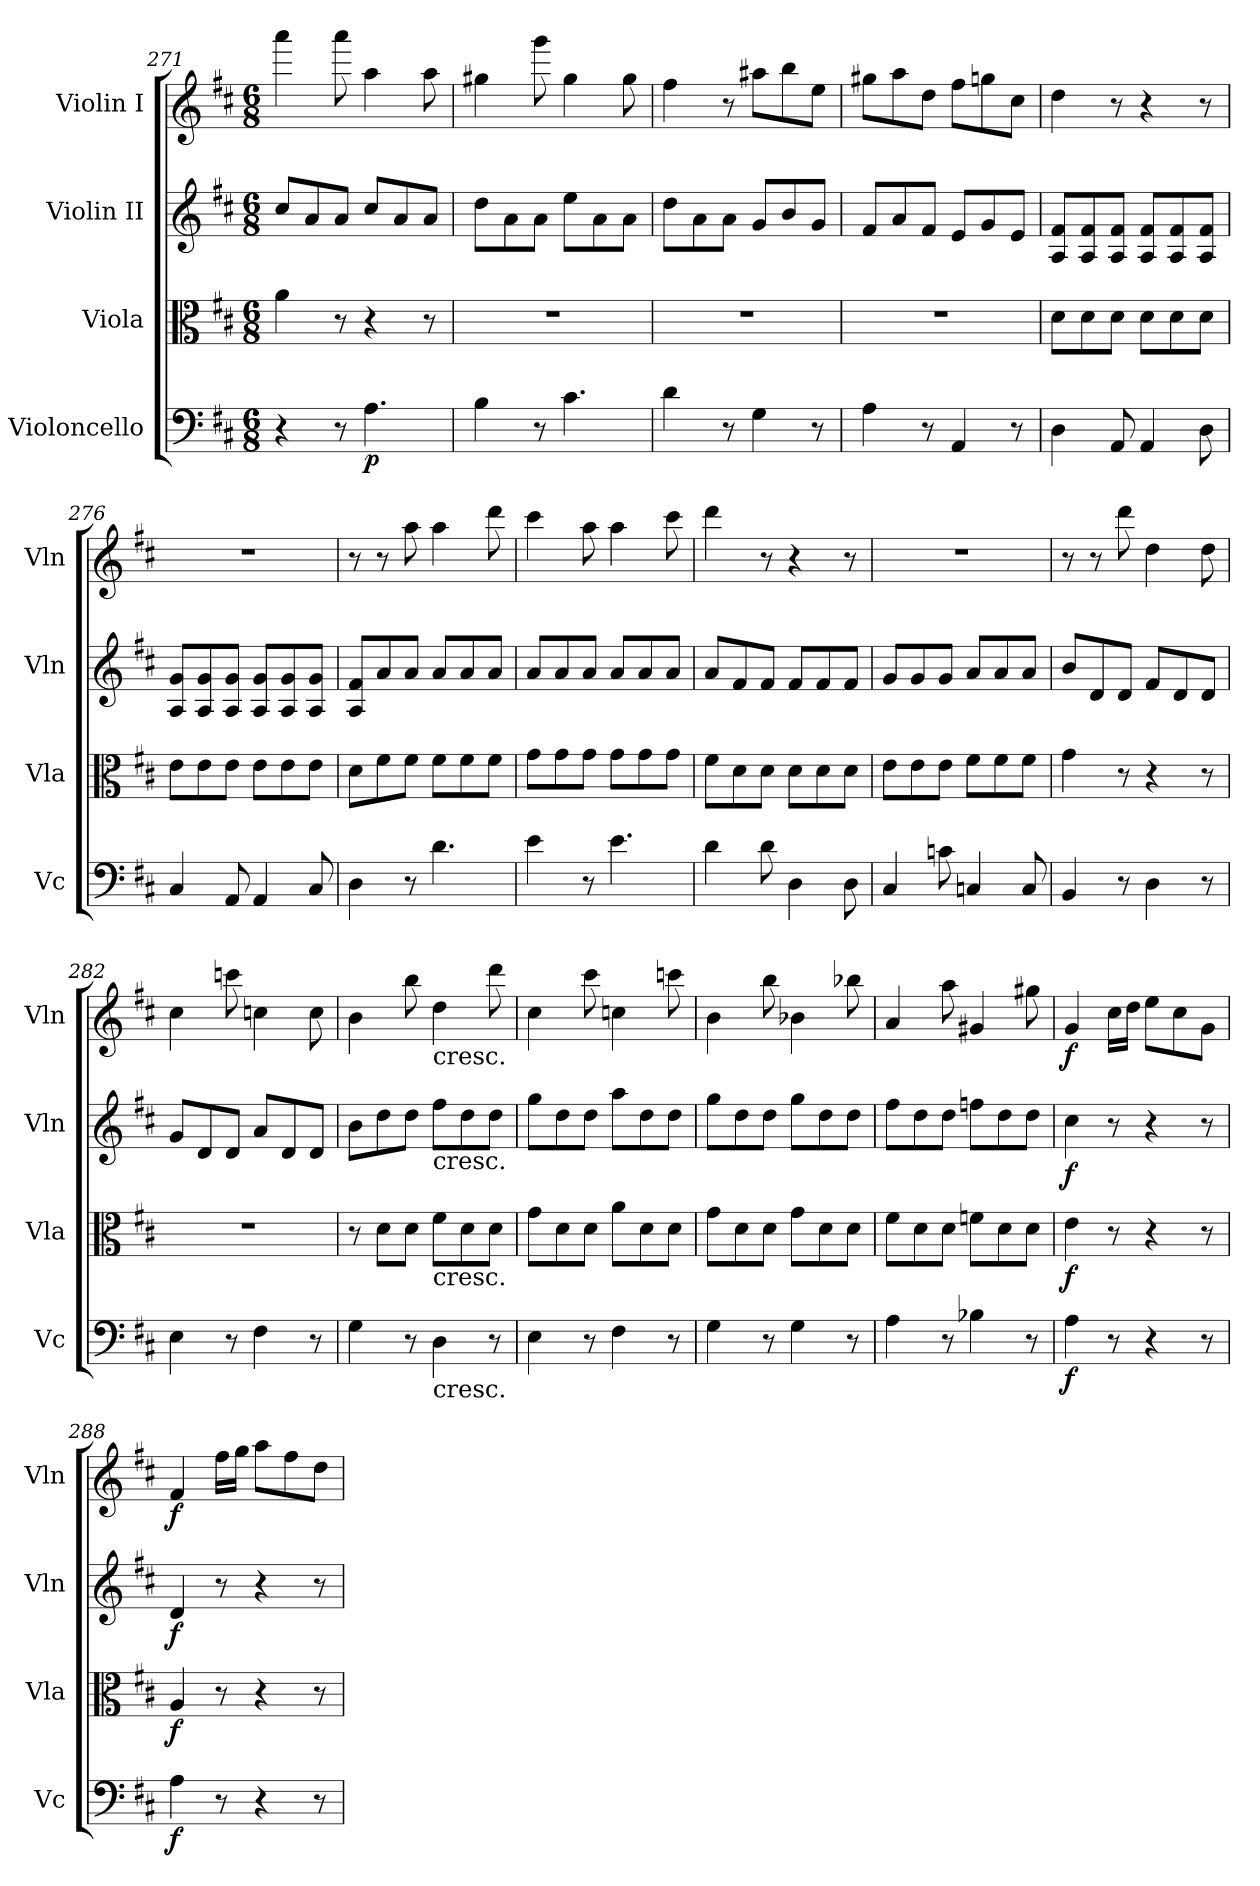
**kern	**dynam	**kern	**dynam	**kern	**dynam	**kern	**dynam
*part4	*part4	*part3	*part3	*part2	*part2	*part1	*part1
*staff4	*staff4	*staff3	*staff3	*staff2	*staff2	*staff1	*staff1
*I"Violoncello	*	*I"Viola	*	*I"Violin II	*	*I"Violin I	*
*I'Vc	*	*I'Vla	*	*I'Vln	*	*I'Vln	*
*clefF4	*	*clefC3	*	*clefG2	*	*clefG2	*
*k[f#c#]	*	*k[f#c#]	*	*k[f#c#]	*	*k[f#c#]	*
*M6/8	*	*M6/8	*	*M6/8	*	*M6/8	*
=271	=271	=271	=271	=271	=271	=271	=271
4r	.	4a\	.	8cc#/L	.	4aaa\	.
.	.	.	.	8a/	.	.	.
8r	.	8r	.	8a/J	.	8aaa\	.
!	!LO:DY:b	!	!	!	!	!	!
4.A\	p	4r	.	8cc#/L	.	4aa\	.
.	.	.	.	8a/	.	.	.
.	.	8r	.	8a/J	.	8aa\	.
=272	=272	=272	=272	=272	=272	=272	=272
4B\	.	2.r	.	8dd\L	.	4gg#X\	.
.	.	.	.	8a\	.	.	.
8r	.	.	.	8a\J	.	8ggg\	.
4.c#\	.	.	.	8ee\L	.	4gg#\	.
.	.	.	.	8a\	.	.	.
.	.	.	.	8a\J	.	8gg#\	.
=273	=273	=273	=273	=273	=273	=273	=273
4d\	.	2.r	.	8dd\L	.	4ff#\	.
.	.	.	.	8a\	.	.	.
8r	.	.	.	8a\J	.	8r	.
4G\	.	.	.	8g/L	.	8aa#X\L	.
.	.	.	.	8b/	.	8bb\	.
8r	.	.	.	8g/J	.	8ee\J	.
=274	=274	=274	=274	=274	=274	=274	=274
4A\	.	2.r	.	8f#/L	.	8gg#X\L	.
.	.	.	.	8a/	.	8aa\	.
8r	.	.	.	8f#/J	.	8dd\J	.
4AA/	.	.	.	8e/L	.	8ff#\L	.
.	.	.	.	8g/	.	8ggn\	.
8r	.	.	.	8e/J	.	8cc#\J	.
=275	=275	=275	=275	=275	=275	=275	=275
4D\	.	8d\L	.	8A/ 8f#/L	.	4dd\	.
.	.	8d\	.	8A/ 8f#/	.	.	.
8AA/	.	8d\J	.	8A/ 8f#/J	.	8r	.
4AA/	.	8d\L	.	8A/ 8f#/L	.	4r	.
.	.	8d\	.	8A/ 8f#/	.	.	.
8D\	.	8d\J	.	8A/ 8f#/J	.	8r	.
=276	=276	=276	=276	=276	=276	=276	=276
4C#/	.	8e\L	.	8A/ 8g/L	.	2.r	.
.	.	8e\	.	8A/ 8g/	.	.	.
8AA/	.	8e\J	.	8A/ 8g/J	.	.	.
4AA/	.	8e\L	.	8A/ 8g/L	.	.	.
.	.	8e\	.	8A/ 8g/	.	.	.
8C#/	.	8e\J	.	8A/ 8g/J	.	.	.
=277	=277	=277	=277	=277	=277	=277	=277
4D\	.	8d\L	.	8A/ 8f#/L	.	8r	.
.	.	8f#\	.	8a/	.	8r	.
8r	.	8f#\J	.	8a/J	.	8aa\	.
4.d\	.	8f#\L	.	8a/L	.	4aa\	.
.	.	8f#\	.	8a/	.	.	.
.	.	8f#\J	.	8a/J	.	8ddd\	.
=278	=278	=278	=278	=278	=278	=278	=278
4e\	.	8g\L	.	8a/L	.	4ccc#\	.
.	.	8g\	.	8a/	.	.	.
8r	.	8g\J	.	8a/J	.	8aa\	.
4.e\	.	8g\L	.	8a/L	.	4aa\	.
.	.	8g\	.	8a/	.	.	.
.	.	8g\J	.	8a/J	.	8ccc#\	.
=279	=279	=279	=279	=279	=279	=279	=279
4d\	.	8f#\L	.	8a/L	.	4ddd\	.
.	.	8d\	.	8f#/	.	.	.
8d\	.	8d\J	.	8f#/J	.	8r	.
4D\	.	8d\L	.	8f#/L	.	4r	.
.	.	8d\	.	8f#/	.	.	.
8D\	.	8d\J	.	8f#/J	.	8r	.
=280	=280	=280	=280	=280	=280	=280	=280
4C#/	.	8e\L	.	8g/L	.	2.r	.
.	.	8e\	.	8g/	.	.	.
8cn\	.	8e\J	.	8g/J	.	.	.
4Cn/	.	8f#\L	.	8a/L	.	.	.
.	.	8f#\	.	8a/	.	.	.
8C/	.	8f#\J	.	8a/J	.	.	.
=281	=281	=281	=281	=281	=281	=281	=281
4BB/	.	4g\	.	8b/L	.	8r	.
.	.	.	.	8d/	.	8r	.
8r	.	8r	.	8d/J	.	8ddd\	.
4D\	.	4r	.	8f#/L	.	4dd\	.
.	.	.	.	8d/	.	.	.
8r	.	8r	.	8d/J	.	8dd\	.
=282	=282	=282	=282	=282	=282	=282	=282
4E\	.	2.r	.	8g/L	.	4cc#\	.
.	.	.	.	8d/	.	.	.
8r	.	.	.	8d/J	.	8cccn\	.
4F#\	.	.	.	8a/L	.	4ccn\	.
.	.	.	.	8d/	.	.	.
8r	.	.	.	8d/J	.	8cc\	.
=283	=283	=283	=283	=283	=283	=283	=283
4G\	.	8r	.	8b\L	.	4b\	.
.	.	8d\L	.	8dd\	.	.	.
8r	.	8d\J	.	8dd\J	.	8bb\	.
!	!	!	!	!	!	!LO:TX:b:t=cresc.	!
!	!	!	!	!LO:TX:b:t=cresc.	!	!	!
!	!	!LO:TX:b:t=cresc.	!	!	!	!	!
!LO:TX:b:t=cresc.	!	!	!	!	!	!	!
4D\	.	8f#\L	.	8ff#\L	.	4dd\	.
.	.	8d\	.	8dd\	.	.	.
8r	.	8d\J	.	8dd\J	.	8ddd\	.
=284	=284	=284	=284	=284	=284	=284	=284
4E\	.	8g\L	.	8gg\L	.	4cc#\	.
.	.	8d\	.	8dd\	.	.	.
8r	.	8d\J	.	8dd\J	.	8ccc#\	.
4F#\	.	8a\L	.	8aa\L	.	4ccn\	.
.	.	8d\	.	8dd\	.	.	.
8r	.	8d\J	.	8dd\J	.	8cccn\	.
=285	=285	=285	=285	=285	=285	=285	=285
4G\	.	8g\L	.	8gg\L	.	4b\	.
.	.	8d\	.	8dd\	.	.	.
8r	.	8d\J	.	8dd\J	.	8bb\	.
4G\	.	8g\L	.	8gg\L	.	4b-X\	.
.	.	8d\	.	8dd\	.	.	.
8r	.	8d\J	.	8dd\J	.	8bb-X\	.
=286	=286	=286	=286	=286	=286	=286	=286
4A\	.	8f#\L	.	8ff#\L	.	4a/	.
.	.	8d\	.	8dd\	.	.	.
8r	.	8d\J	.	8dd\J	.	8aa\	.
4B-X\	.	8fn\L	.	8ffn\L	.	4g#X/	.
.	.	8d\	.	8dd\	.	.	.
8r	.	8d\J	.	8dd\J	.	8gg#X\	.
=287	=287	=287	=287	=287	=287	=287	=287
!	!LO:DY:b	!	!LO:DY:b	!	!LO:DY:b	!	!LO:DY:b
4A\	f	4e\	f	4cc#\	f	4g/	f
8r	.	8r	.	8r	.	16cc#\LL	.
.	.	.	.	.	.	16dd\JJ	.
4r	.	4r	.	4r	.	8ee\L	.
.	.	.	.	.	.	8cc#\	.
8r	.	8r	.	8r	.	8g\J	.
=288	=288	=288	=288	=288	=288	=288	=288
!	!LO:DY:b	!	!LO:DY:b	!	!LO:DY:b	!	!LO:DY:b
4A\	f	4A/	f	4d/	f	4f#/	f
8r	.	8r	.	8r	.	16ff#\LL	.
.	.	.	.	.	.	16gg\JJ	.
4r	.	4r	.	4r	.	8aa\L	.
.	.	.	.	.	.	8ff#\	.
8r	.	8r	.	8r	.	8dd\J	.
=	=	=	=	=	=	=	=
*-	*-	*-	*-	*-	*-	*-	*-
